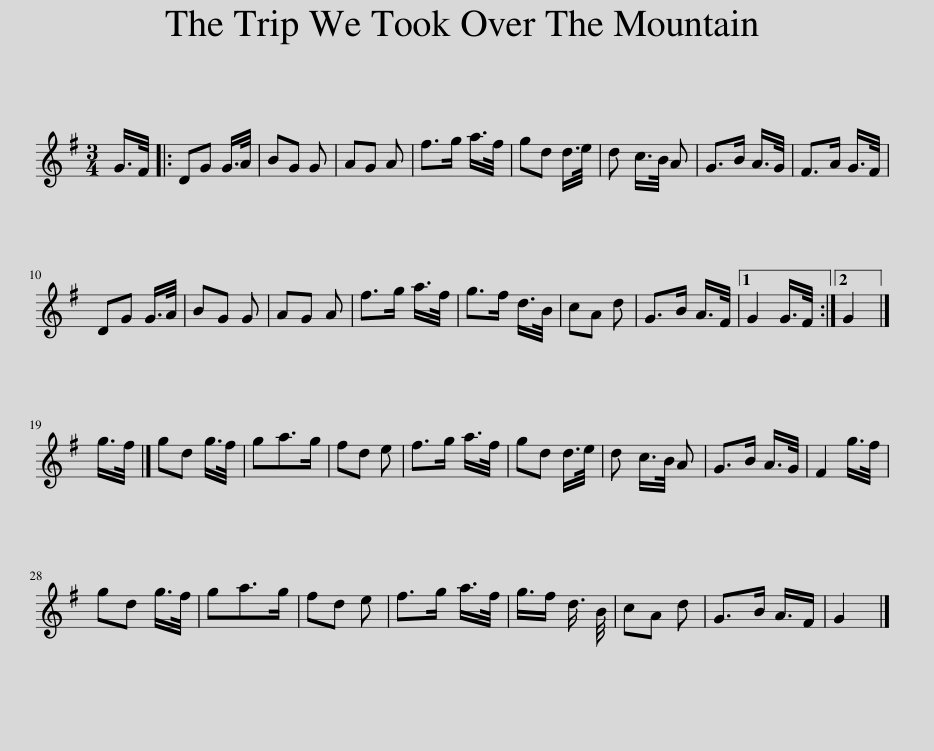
X:1
L:1/8
M:3/4
I:linebreak $
K:G
V:1 treble
V:1
 G/>F/ |: DG G/>A/ | BG G | AG A | f>g a/>f/ | %5
 gd d/>e/ | d c/>B/ A | G>B A/>G/ | F>A G/>F/ |$ DG G/>A/ | %10
 BG G | AG A | f>g a/>f/ | g>f d/>B/ | cA d | %15
 G>B A/>F/ |1 G2 G/>F/ :|2 G2 |]$ g/>f/ |] gd g/>f/ | %20
 ga>g | fd e | f>g a/>f/ | gd d/>e/ | d c/>B/ A | %25
 G>B A/>G/ | F2 g/>f/ |$ gd g/>f/ | ga>g | fd e | %30
 f>g a/>f/ | g3/4f/ d3/4 B/4 | cA d | G>B A3/4F/ | G2 |] %35
